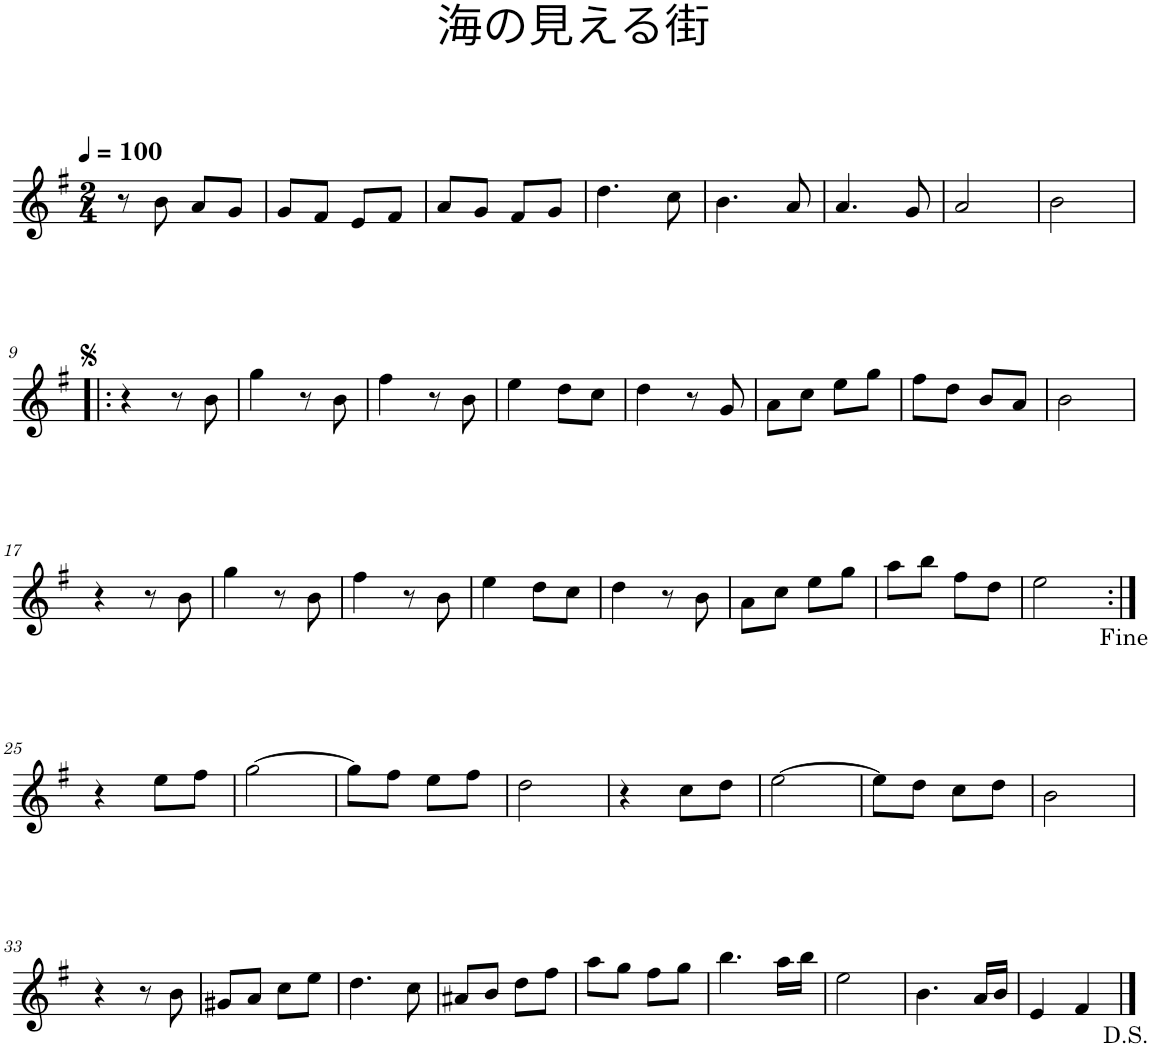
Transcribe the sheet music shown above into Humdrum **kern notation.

**kern
*part1
*staff1
*I"Piano
*I'Pno.
*clefG2
*k[f#]
*M2/4
*MM100
=1
8r
8b\
8a/L
8g/J
=2
8g/L
8f#/J
8e/L
8f#/J
=3
8a/L
8g/J
8f#/L
8g/J
=4
4.dd\
8cc\
=5
4.b\
8a/
=6
4.a/
8g/
=7
2a/
=8
2b\
!!LO:LB:g=z
=9!|:
4r
8r
8b\
=10
4gg\
8r
8b\
=11
4ff#\
8r
8b\
=12
4ee\
8dd\L
8cc\J
=13
4dd\
8r
8g/
=14
8a\L
8cc\J
8ee\L
8gg\J
=15
8ff#\L
8dd\J
8b/L
8a/J
=16
2b\
!!LO:LB:g=z
=17
4r
8r
8b\
=18
4gg\
8r
8b\
=19
4ff#\
8r
8b\
=20
4ee\
8dd\L
8cc\J
=21
4dd\
8r
8b\
=22
8a\L
8cc\J
8ee\L
8gg\J
=23
8aa\L
8bb\J
8ff#\L
8dd\J
=24
2ee\
!!LO:LB:g=z
=25:|!
4r
8ee\L
8ff#\J
=26
[2gg\
=27
8gg\L]
8ff#\J
8ee\L
8ff#\J
=28
2dd\
=29
4r
8cc\L
8dd\J
=30
[2ee\
=31
8ee\L]
8dd\J
8cc\L
8dd\J
=32
2b\
!!LO:LB:g=z
=33
4r
8r
8b\
=34
8g#X/L
8a/J
8cc\L
8ee\J
=35
4.dd\
8cc\
=36
8a#X/L
8b/J
8dd\L
8ff#\J
=37
8aa\L
8gg\J
8ff#\L
8gg\J
=38
4.bb\
16aa\LL
16bb\JJ
=39
2ee\
=40
4.b\
16a/LL
16b/JJ
=41
4e/
4f#/
==
*-
